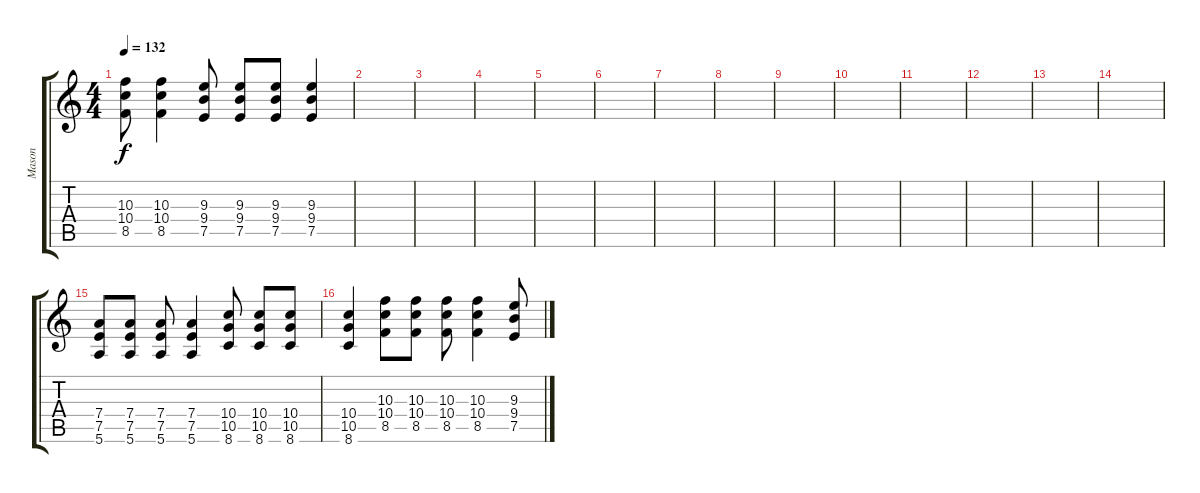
\track (" Mason" " Mason") {instrument electricguitarjazz}
\staff {score tabs}
\tuning (E4 B3 G3 D3 A2 E2) {hide}
\ts (4 4)
\tempo 132
\clef g2
\ks c
(10.3 10.4 8.5).8{dy f} (10.3 10.4 8.5).4 (9.3 9.4 7.5).8 (9.3 9.4 7.5).8 (9.3 9.4 7.5).8 (9.3 9.4 7.5).4 |
|
|
|
|
|
|
|
|
|
|
|
|
|
(7.4 7.5 5.6).8 (7.4 7.5 5.6).8 (7.4 7.5 5.6).8 (7.4 7.5 5.6).4 (10.4 10.5 8.6).8 (10.4 10.5 8.6).8 (10.4 10.5 8.6).8 |
(10.4 10.5 8.6).4 (10.3 10.4 8.5).8 (10.3 10.4 8.5).8 (10.3 10.4 8.5).8 (10.3 10.4 8.5).4 (9.3 9.4 7.5).8
